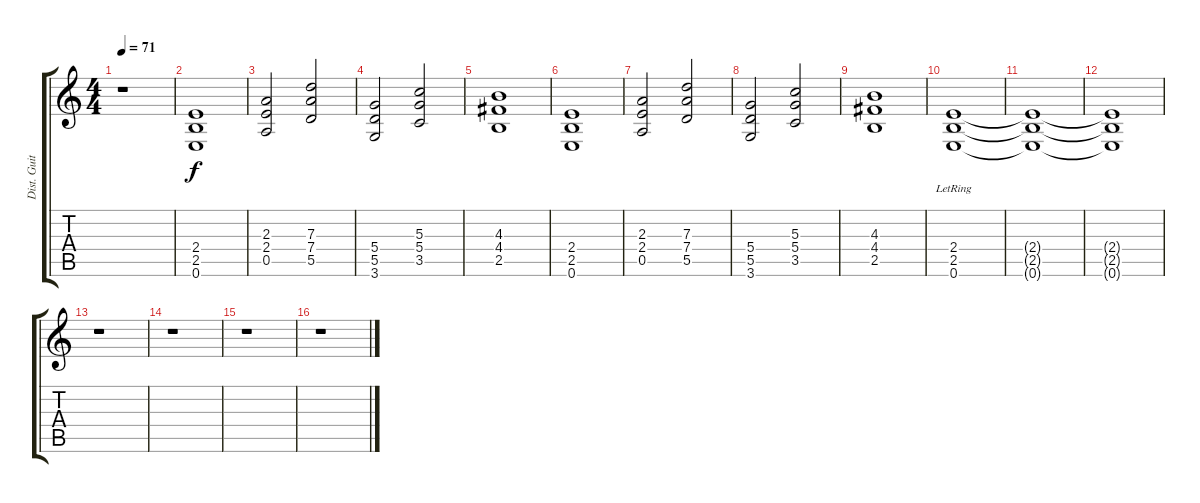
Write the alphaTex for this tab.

\track ("Dist. Guitar" "Dist. Guit") {instrument overdrivenguitar}
\staff {score tabs}
\tuning (E4 B3 G3 D3 A2 E2) {hide}
\ts (4 4)
\tempo 71
\clef g2
\ks c
r.1{dy f} |
(2.4 2.5 0.6).1 |
(2.3 2.4 0.5).2 (7.3 7.4 5.5).2 |
(5.4 5.5 3.6).2 (5.3 5.4 3.5).2 |
(4.3 4.4 2.5).1 |
(2.4 2.5 0.6).1 |
(2.3 2.4 0.5).2 (7.3 7.4 5.5).2 |
(5.4 5.5 3.6).2 (5.3 5.4 3.5).2 |
(4.3 4.4 2.5).1 |
(2.4{lr} 2.5{lr} 0.6{lr}).1 |
(2.4{t} 2.5{t} 0.6{t}).1 |
(2.4{t} 2.5{t} 0.6{t}).1 |
r.1 |
r.1 |
r.1 |
r.1
